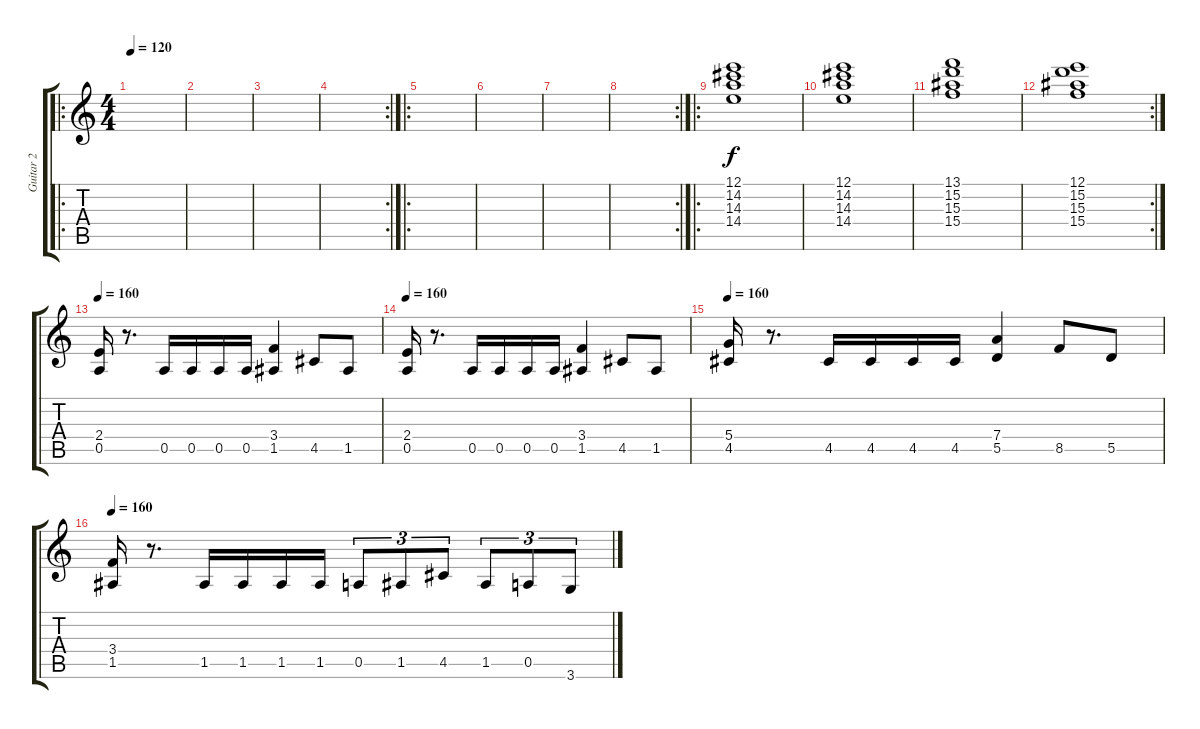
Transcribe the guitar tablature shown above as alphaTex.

\track ("Guitar 2" "Guitar 2") {instrument distortionguitar}
\staff {score tabs}
\tuning (E4 B3 G3 D3 A2 E2) {hide}
\ro
\ts (4 4)
\tempo 120
\clef g2
\ks c
|
|
|
\rc 2
|
\ro
|
|
|
\rc 2
|
\ro
(12.1 14.2 14.3 14.4).1 |
(12.1 14.2 14.3 14.4).1 |
(13.1 15.2 15.3 15.4).1 |
\rc 2
(12.1 15.2 15.3 15.4).1 |
\tempo 160
(2.4 0.5).16 r.8{d} 0.5.16 0.5.16 0.5.16 0.5.16 (3.4 1.5).4 4.5.8 1.5.8 |
\tempo 160
(2.4 0.5).16 r.8{d} 0.5.16 0.5.16 0.5.16 0.5.16 (3.4 1.5).4 4.5.8 1.5.8 |
\tempo 160
(5.4 4.5).16 r.8{d} 4.5.16 4.5.16 4.5.16 4.5.16 (7.4 5.5).4 8.5.8 5.5.8 |
\tempo 160
(3.4 1.5).16 r.8{d} 1.5.16 1.5.16 1.5.16 1.5.16 0.5.8{tu (3 2)} 1.5.8{tu (3 2)} 4.5.8{tu (3 2)} 1.5.8{tu (3 2)} 0.5.8{tu (3 2)} 3.6.8{tu (3 2)}
